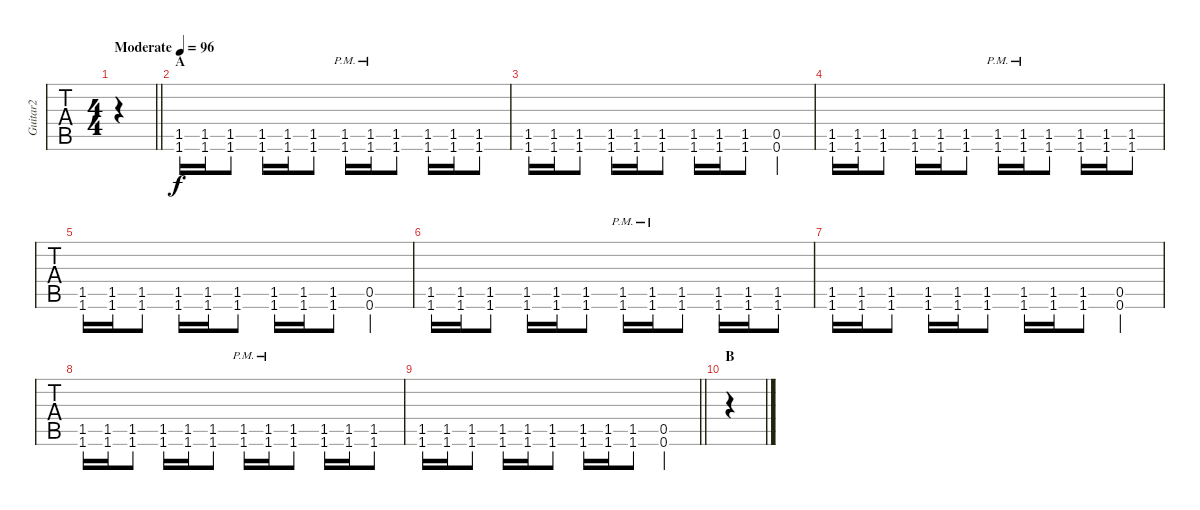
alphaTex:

\track ("Guitar2" "Guitar2") {instrument distortionguitar}
\staff {tabs}
\tuning (E4 B3 G3 D3 A2 D2) {hide}
\ts (4 4)
\tempo (96 "Moderate")
\clef g2
\barLineRight lightlight
\ks c
|
\section ("" "A")
(1.5 1.6).16 (1.5 1.6).16 (1.5 1.6).8 (1.5 1.6).16 (1.5 1.6).16 (1.5 1.6).8 (1.5{pm} 1.6{pm}).16 (1.5{pm} 1.6{pm}).16 (1.5 1.6).8 (1.5 1.6).16 (1.5 1.6).16 (1.5 1.6).8 |
(1.5 1.6).16 (1.5 1.6).16 (1.5 1.6).8 (1.5 1.6).16 (1.5 1.6).16 (1.5 1.6).8 (1.5 1.6).16 (1.5 1.6).16 (1.5 1.6).8 (0.5 0.6).4 |
(1.5 1.6).16 (1.5 1.6).16 (1.5 1.6).8 (1.5 1.6).16 (1.5 1.6).16 (1.5 1.6).8 (1.5{pm} 1.6{pm}).16 (1.5{pm} 1.6{pm}).16 (1.5 1.6).8 (1.5 1.6).16 (1.5 1.6).16 (1.5 1.6).8 |
(1.5 1.6).16 (1.5 1.6).16 (1.5 1.6).8 (1.5 1.6).16 (1.5 1.6).16 (1.5 1.6).8 (1.5 1.6).16 (1.5 1.6).16 (1.5 1.6).8 (0.5 0.6).4 |
(1.5 1.6).16 (1.5 1.6).16 (1.5 1.6).8 (1.5 1.6).16 (1.5 1.6).16 (1.5 1.6).8 (1.5{pm} 1.6{pm}).16 (1.5{pm} 1.6{pm}).16 (1.5 1.6).8 (1.5 1.6).16 (1.5 1.6).16 (1.5 1.6).8 |
(1.5 1.6).16 (1.5 1.6).16 (1.5 1.6).8 (1.5 1.6).16 (1.5 1.6).16 (1.5 1.6).8 (1.5 1.6).16 (1.5 1.6).16 (1.5 1.6).8 (0.5 0.6).4 |
(1.5 1.6).16 (1.5 1.6).16 (1.5 1.6).8 (1.5 1.6).16 (1.5 1.6).16 (1.5 1.6).8 (1.5{pm} 1.6{pm}).16 (1.5{pm} 1.6{pm}).16 (1.5 1.6).8 (1.5 1.6).16 (1.5 1.6).16 (1.5 1.6).8 |
\barLineRight lightlight
(1.5 1.6).16 (1.5 1.6).16 (1.5 1.6).8 (1.5 1.6).16 (1.5 1.6).16 (1.5 1.6).8 (1.5 1.6).16 (1.5 1.6).16 (1.5 1.6).8 (0.5 0.6).4 |
\section ("" "B")
